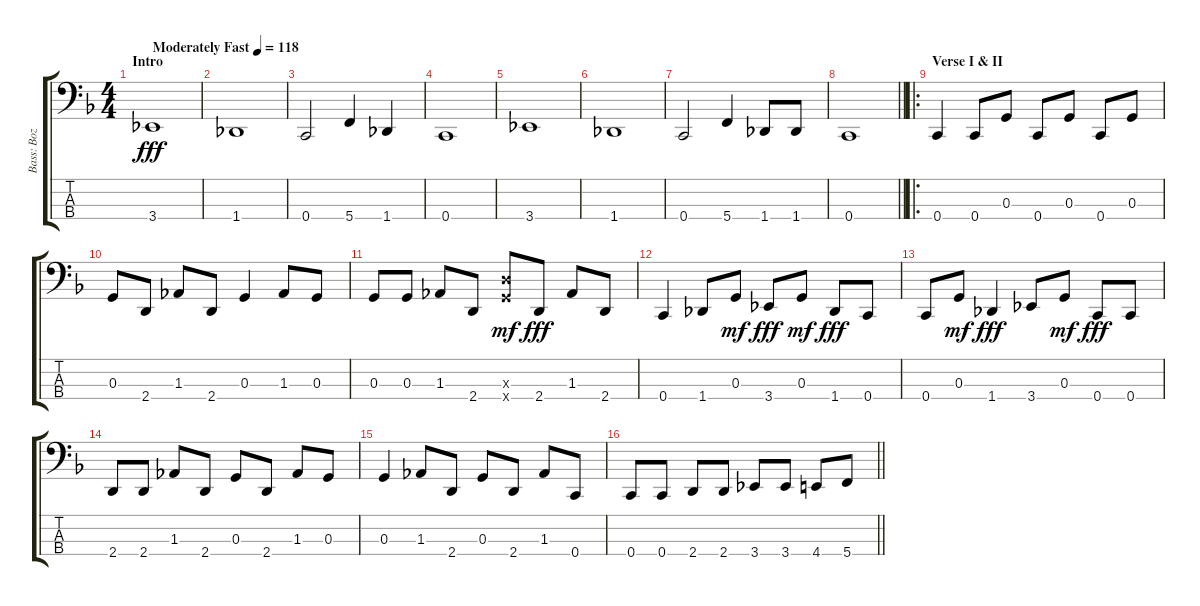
\track ("Bass: Boz" "Bass: Boz") {instrument electricbassfinger}
\staff {score tabs}
\tuning (G2 C2 G1 C1) {hide}
\ts (4 4)
\section ("" "Intro")
\tempo (118 "Moderately Fast")
\clef f4
\ks f
3.4.1{dy fff instrument electricbassfinger} |
1.4.1 |
0.4.2 5.4.4 1.4.4 |
0.4.1 |
3.4.1 |
1.4.1 |
0.4.2 5.4.4 1.4.8 1.4.8 |
\barLineRight lightlight
0.4.1 |
\ro
\section ("" "Verse I & II")
0.4.4 0.4.8 0.3.8 0.4.8 0.3.8 0.4.8 0.3.8 |
0.3.8 2.4.8 1.3.8 2.4.8 0.3.4 1.3.8 0.3.8 |
0.3.8 0.3.8 1.3.8 2.4.8 (7.3{x} 7.4{x}).8{dy mf} 2.4.8{dy fff} 1.3.8 2.4.8 |
0.4.4 1.4.8 0.3.8{dy mf} 3.4.8{dy fff} 0.3.8{dy mf} 1.4.8{dy fff} 0.4.8 |
0.4.8 0.3.8{dy mf} 1.4.4{dy fff} 3.4.8 0.3.8{dy mf} 0.4.8{dy fff} 0.4.8 |
2.4.8 2.4.8 1.3.8 2.4.8 0.3.8 2.4.8 1.3.8 0.3.8 |
0.3.4 1.3.8 2.4.8 0.3.8 2.4.8 1.3.8 0.4.8 |
\barLineRight lightlight
0.4.8 0.4.8 2.4.8 2.4.8 3.4.8 3.4.8 4.4.8 5.4.8
